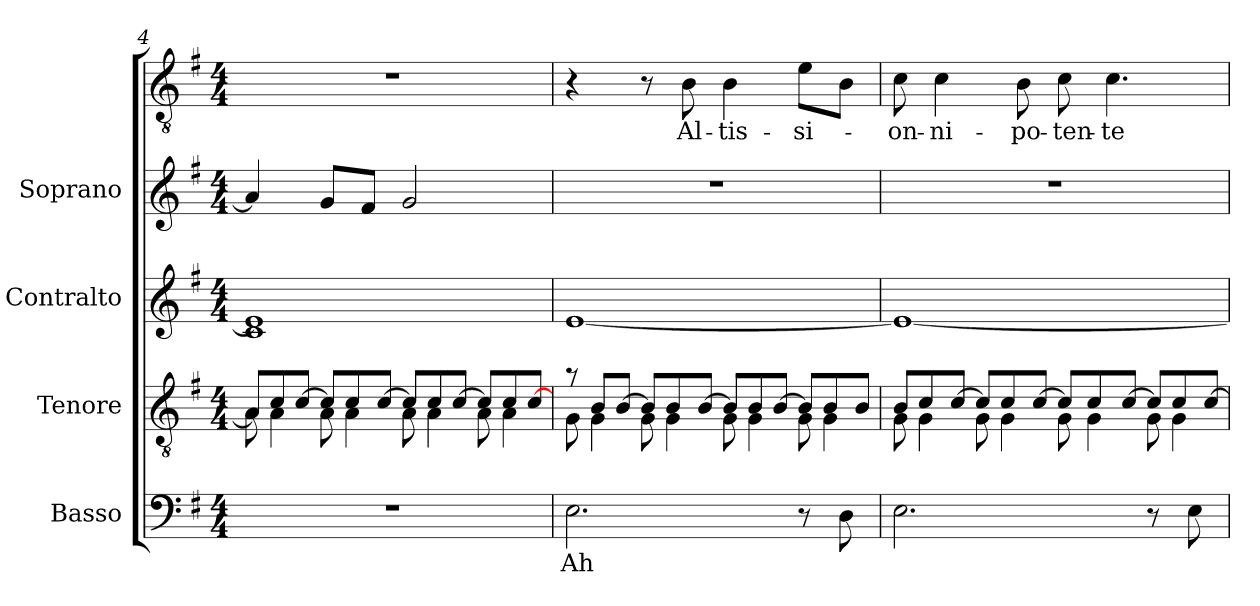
**kern	**text	**kern	**kern	**kern	**kern	**text
*part5	*part5	*part4	*part3	*part2	*part1	*part1
*staff5	*staff5	*staff4	*staff3	*staff2	*staff1	*staff1
*I"Basso	*	*I"Tenore	*I"Contralto	*I"Soprano	*	*
*I'B.	*	*I'T.	*I'A.	*I'S.	*	*
!!LO:LB:g=z
*clefF4	*	*clefGv2	*clefG2	*clefG2	*clefGv2	*
*k[f#]	*	*k[f#]	*k[f#]	*k[f#]	*k[f#]	*
*e:	*	*e:	*e:	*e:	*e:	*
*M4/4	*	*M4/4	*M4/4	*M4/4	*M4/4	*
*	*	*Xtuplet	*	*	*	*
=4	=4	=4	=4	=4	=4	=4
*	*	*^	*^	*	*	*
1r	.	12A/L]	12A\	1e]	1c	4a/]	1r	.
.	.	12c/	6A\	.	.	.	.	.
.	.	[>12c/J	.	.	.	.	.	.
.	.	12c/L]	12A\	.	.	8g/L	.	.
.	.	12c/	6A\	.	.	.	.	.
.	.	.	.	.	.	8f#/J	.	.
.	.	[>12c/J	.	.	.	.	.	.
.	.	12c/L]	12A\	.	.	2g/	.	.
.	.	12c/	6A\	.	.	.	.	.
.	.	[>12c/J	.	.	.	.	.	.
.	.	12c/L]	12A\	.	.	.	.	.
.	.	12c/	6A\	.	.	.	.	.
.	.	[>12c/J	.	.	.	.	.	.
*	*	*	*	*v	*v	*	*	*
=5	=5	=5	=5	=5	=5	=5	=5
!	!LO:LY:b	!	!	!	!	!	!
2.E\	Ah	12ra	12G\	[1e	1r	4r	.
.	.	12B/L	6G\	.	.	.	.
.	.	[>12B/J	.	.	.	.	.
.	.	12B/L]	12G\	.	.	8r	.
.	.	12B/	6G\	.	.	.	.
!	!	!	!	!	!	!	!LO:LY:b
.	.	.	.	.	.	8B\	Al-
.	.	[>12B/J	.	.	.	.	.
!	!	!	!	!	!	!	!LO:LY:b
.	.	12B/L]	12G\	.	.	4B\	-tis-
.	.	12B/	6G\	.	.	.	.
.	.	[>12B/J	.	.	.	.	.
!	!	!	!	!	!	!	!LO:LY:b
8r	.	12B/L]	12G\	.	.	8e\L	-si-
.	.	12B/	6G\	.	.	.	.
8D\	.	.	.	.	.	8B\J	.
.	.	12B/J	.	.	.	.	.
=6	=6	=6	=6	=6	=6	=6	=6
!	!	!	!	!	!	!	!LO:LY:b
2.E\	.	12B/L	12G\	1e_	1r	8c\	-on-
.	.	12c/	6G\	.	.	.	.
!	!	!	!	!	!	!	!LO:LY:b
.	.	.	.	.	.	4c\	-ni-
.	.	[>12c/J	.	.	.	.	.
.	.	12c/L]	12G\	.	.	.	.
.	.	12c/	6G\	.	.	.	.
!	!	!	!	!	!	!	!LO:LY:b
.	.	.	.	.	.	8B\	-po-
.	.	[>12c/J	.	.	.	.	.
!	!	!	!	!	!	!	!LO:LY:b
.	.	12c/L]	12G\	.	.	8c\	-ten-
.	.	12c/	6G\	.	.	.	.
!	!	!	!	!	!	!	!LO:LY:b
.	.	.	.	.	.	4.c\	-te
.	.	[>12c/J	.	.	.	.	.
8r	.	12c/L]	12G\	.	.	.	.
.	.	12c/	6G\	.	.	.	.
8E\	.	.	.	.	.	.	.
.	.	[>12c/J	.	.	.	.	.
*	*	*v	*v	*	*	*	*
=	=	=	=	=	=	=
*-	*-	*-	*-	*-	*-	*-
